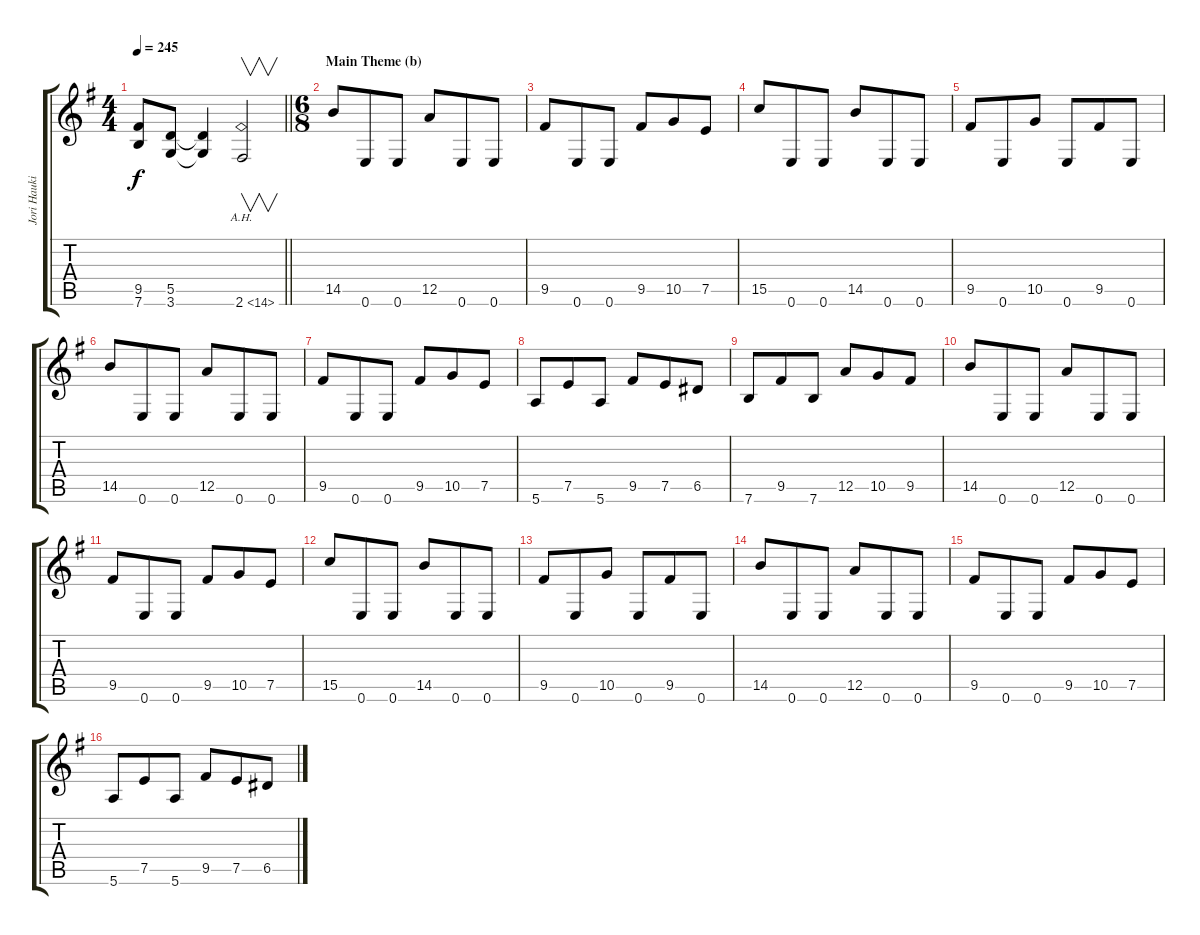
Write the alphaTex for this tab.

\track ("Jori Haukio (guitar)" "Jori Hauki") {instrument distortionguitar}
\staff {score tabs}
\tuning (E4 B3 G3 D3 A2 E2) {hide}
\ts (4 4)
\tempo 245
\clef g2
\barLineRight lightlight
\ks eminor
(9.5{t} 7.6{t}).8{dy f} (5.5 3.6).8 (5.5{t} 3.6{t}).4 2.6{ah 12}.2{v} |
\ts (6 8)
\section ("" "Main Theme (b)")
14.5.8 0.6.8 0.6.8 12.5.8 0.6.8 0.6.8 |
9.5.8 0.6.8 0.6.8 9.5.8 10.5.8 7.5.8 |
15.5.8 0.6.8 0.6.8 14.5.8 0.6.8 0.6.8 |
9.5.8 0.6.8 10.5.8 0.6.8 9.5.8 0.6.8 |
14.5.8 0.6.8 0.6.8 12.5.8 0.6.8 0.6.8 |
9.5.8 0.6.8 0.6.8 9.5.8 10.5.8 7.5.8 |
5.6.8 7.5.8 5.6.8 9.5.8 7.5.8 6.5.8 |
7.6.8 9.5.8 7.6.8 12.5.8 10.5.8 9.5.8 |
14.5.8 0.6.8 0.6.8 12.5.8 0.6.8 0.6.8 |
9.5.8 0.6.8 0.6.8 9.5.8 10.5.8 7.5.8 |
15.5.8 0.6.8 0.6.8 14.5.8 0.6.8 0.6.8 |
9.5.8 0.6.8 10.5.8 0.6.8 9.5.8 0.6.8 |
14.5.8 0.6.8 0.6.8 12.5.8 0.6.8 0.6.8 |
9.5.8 0.6.8 0.6.8 9.5.8 10.5.8 7.5.8 |
5.6.8 7.5.8 5.6.8 9.5.8 7.5.8 6.5.8
